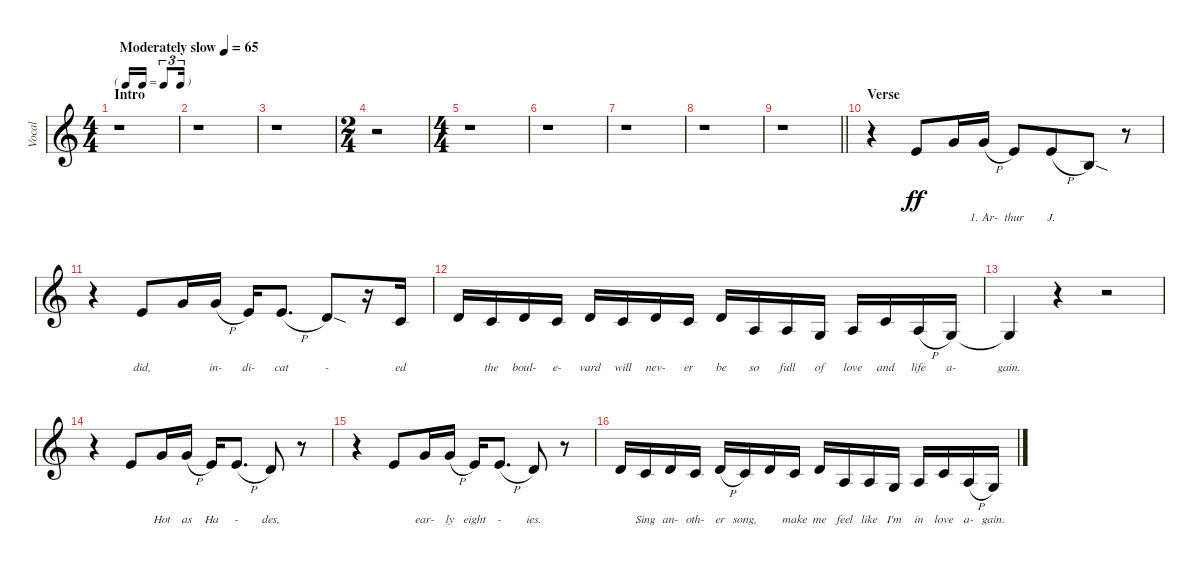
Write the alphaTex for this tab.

\track ("Vocal" "Vocal") {instrument lead6voice}
\staff {score}
\tuning (E4 B3 G3 D3 A2 E2) {hide}
\ts (4 4)
\tf triplet16th
\section ("" "Intro")
\tempo (65 "Moderately slow")
\clef g2
\ks aminor
r.1{dy ff instrument lead6voice} |
r.1 |
r.1 |
\ts (2 4)
r.2 |
\ts (4 4)
r.1 |
r.1 |
r.1 |
r.1 |
\barLineRight lightlight
r.1 |
\section ("" "Verse")
r.4 5.2.8{lyrics (0 "") lyrics (1 "") lyrics (2 "") lyrics (3 "") lyrics (4 "")} 8.2.16{lyrics (0 "") lyrics (1 "") lyrics (2 "") lyrics (3 "") lyrics (4 "")} 8.2{h}.16{lyrics (0 "1. Ar-") lyrics (1 "") lyrics (2 "") lyrics (3 "") lyrics (4 "")} 5.2.8{lyrics (0 "thur") lyrics (1 "") lyrics (2 "") lyrics (3 "") lyrics (4 "")} 5.2{h}.8{lyrics (0 "J.") lyrics (1 "") lyrics (2 "") lyrics (3 "") lyrics (4 "") beam merge} 0.2{sod}.8{lyrics (0 " ") lyrics (1 "") lyrics (2 "") lyrics (3 "") lyrics (4 "")} r.8 |
r.4 5.2.8{lyrics (0 "did,") lyrics (1 "") lyrics (2 "") lyrics (3 "") lyrics (4 "")} 8.2.16{lyrics (0 " ") lyrics (1 "") lyrics (2 "") lyrics (3 "") lyrics (4 "")} 8.2{h}.16{lyrics (0 "in-") lyrics (1 "") lyrics (2 "") lyrics (3 "") lyrics (4 "")} 5.2.16{lyrics (0 "di-") lyrics (1 "") lyrics (2 "") lyrics (3 "") lyrics (4 "")} 5.2{h}.8{d lyrics (0 "cat") lyrics (1 "") lyrics (2 "") lyrics (3 "") lyrics (4 "")} 3.2{sod}.8{lyrics (0 "-") lyrics (1 "") lyrics (2 "") lyrics (3 "") lyrics (4 "")} r.16 5.3.16{lyrics (0 "ed") lyrics (1 "") lyrics (2 "") lyrics (3 "") lyrics (4 "")} |
7.3.16{lyrics (0 " ") lyrics (1 "") lyrics (2 "") lyrics (3 "") lyrics (4 "")} 5.3.16{lyrics (0 "the") lyrics (1 "") lyrics (2 "") lyrics (3 "") lyrics (4 "")} 7.3.16{lyrics (0 "boul-") lyrics (1 "") lyrics (2 "") lyrics (3 "") lyrics (4 "")} 5.3.16{lyrics (0 "e-") lyrics (1 "") lyrics (2 "") lyrics (3 "") lyrics (4 "")} 7.3.16{lyrics (0 "vard") lyrics (1 "") lyrics (2 "") lyrics (3 "") lyrics (4 "")} 5.3.16{lyrics (0 "will") lyrics (1 "") lyrics (2 "") lyrics (3 "") lyrics (4 "")} 7.3.16{lyrics (0 "nev-") lyrics (1 "") lyrics (2 "") lyrics (3 "") lyrics (4 "")} 5.3.16{lyrics (0 "er") lyrics (1 "") lyrics (2 "") lyrics (3 "") lyrics (4 "")} 7.3.16{lyrics (0 "be") lyrics (1 "") lyrics (2 "") lyrics (3 "") lyrics (4 "")} 2.3.16{lyrics (0 "so") lyrics (1 "") lyrics (2 "") lyrics (3 "") lyrics (4 "")} 2.3.16{lyrics (0 "full") lyrics (1 "") lyrics (2 "") lyrics (3 "") lyrics (4 "")} 0.3.16{lyrics (0 "of") lyrics (1 "") lyrics (2 "") lyrics (3 "") lyrics (4 "")} 2.3.16{lyrics (0 "love") lyrics (1 "") lyrics (2 "") lyrics (3 "") lyrics (4 "") beam Up} 5.3.16{lyrics (0 "and") lyrics (1 "") lyrics (2 "") lyrics (3 "") lyrics (4 "") beam Up} 2.3{h}.16{lyrics (0 "life") lyrics (1 "") lyrics (2 "") lyrics (3 "") lyrics (4 "") beam Up} 0.3.16{lyrics (0 "a-") lyrics (1 "") lyrics (2 "") lyrics (3 "") lyrics (4 "") beam Up} |
0.3{t}.4{lyrics (0 "gain.") lyrics (1 "") lyrics (2 "") lyrics (3 "") lyrics (4 "")} r.4 r.2 |
r.4 5.2.8{lyrics (0 " ") lyrics (1 "") lyrics (2 "") lyrics (3 "") lyrics (4 "")} 8.2.16{lyrics (0 "Hot") lyrics (1 "") lyrics (2 "") lyrics (3 "") lyrics (4 "")} 8.2{h}.16{lyrics (0 "as") lyrics (1 "") lyrics (2 "") lyrics (3 "") lyrics (4 "")} 5.2.16{lyrics (0 "Ha") lyrics (1 "") lyrics (2 "") lyrics (3 "") lyrics (4 "")} 5.2{h}.8{d lyrics (0 "-") lyrics (1 "") lyrics (2 "") lyrics (3 "") lyrics (4 "")} 3.2.8{lyrics (0 "des,") lyrics (1 "") lyrics (2 "") lyrics (3 "") lyrics (4 "")} r.8 |
r.4 5.2.8{lyrics (0 " ") lyrics (1 "") lyrics (2 "") lyrics (3 "") lyrics (4 "")} 8.2.16{lyrics (0 "ear-") lyrics (1 "") lyrics (2 "") lyrics (3 "") lyrics (4 "")} 8.2{h}.16{lyrics (0 "ly") lyrics (1 "") lyrics (2 "") lyrics (3 "") lyrics (4 "")} 5.2.16{lyrics (0 "eight") lyrics (1 "") lyrics (2 "") lyrics (3 "") lyrics (4 "")} 5.2{h}.8{d lyrics (0 "-") lyrics (1 "") lyrics (2 "") lyrics (3 "") lyrics (4 "")} 3.2.8{lyrics (0 "ies.") lyrics (1 "") lyrics (2 "") lyrics (3 "") lyrics (4 "")} r.8 |
7.3.16{lyrics (0 " ") lyrics (1 "") lyrics (2 "") lyrics (3 "") lyrics (4 "")} 5.3.16{lyrics (0 "Sing") lyrics (1 "") lyrics (2 "") lyrics (3 "") lyrics (4 "")} 7.3.16{lyrics (0 "an-") lyrics (1 "") lyrics (2 "") lyrics (3 "") lyrics (4 "")} 5.3.16{lyrics (0 "oth-") lyrics (1 "") lyrics (2 "") lyrics (3 "") lyrics (4 "")} 7.3{h}.16{lyrics (0 "er") lyrics (1 "") lyrics (2 "") lyrics (3 "") lyrics (4 "")} 5.3.16{lyrics (0 "song,") lyrics (1 "") lyrics (2 "") lyrics (3 "") lyrics (4 "")} 7.3.16{lyrics (0 " ") lyrics (1 "") lyrics (2 "") lyrics (3 "") lyrics (4 "")} 5.3.16{lyrics (0 "make") lyrics (1 "") lyrics (2 "") lyrics (3 "") lyrics (4 "")} 7.3.16{lyrics (0 "me") lyrics (1 "") lyrics (2 "") lyrics (3 "") lyrics (4 "")} 2.3.16{lyrics (0 "feel") lyrics (1 "") lyrics (2 "") lyrics (3 "") lyrics (4 "")} 2.3.16{lyrics (0 "like") lyrics (1 "") lyrics (2 "") lyrics (3 "") lyrics (4 "")} 0.3.16{lyrics (0 "I'm") lyrics (1 "") lyrics (2 "") lyrics (3 "") lyrics (4 "")} 2.3.16{lyrics (0 "in") lyrics (1 "") lyrics (2 "") lyrics (3 "") lyrics (4 "") beam Up} 5.3.16{lyrics (0 "love") lyrics (1 "") lyrics (2 "") lyrics (3 "") lyrics (4 "") beam Up} 2.3{h}.16{lyrics (0 "a-") lyrics (1 "") lyrics (2 "") lyrics (3 "") lyrics (4 "") beam Up} 0.3.16{lyrics (0 "gain.") lyrics (1 "") lyrics (2 "") lyrics (3 "") lyrics (4 "") beam Up}
